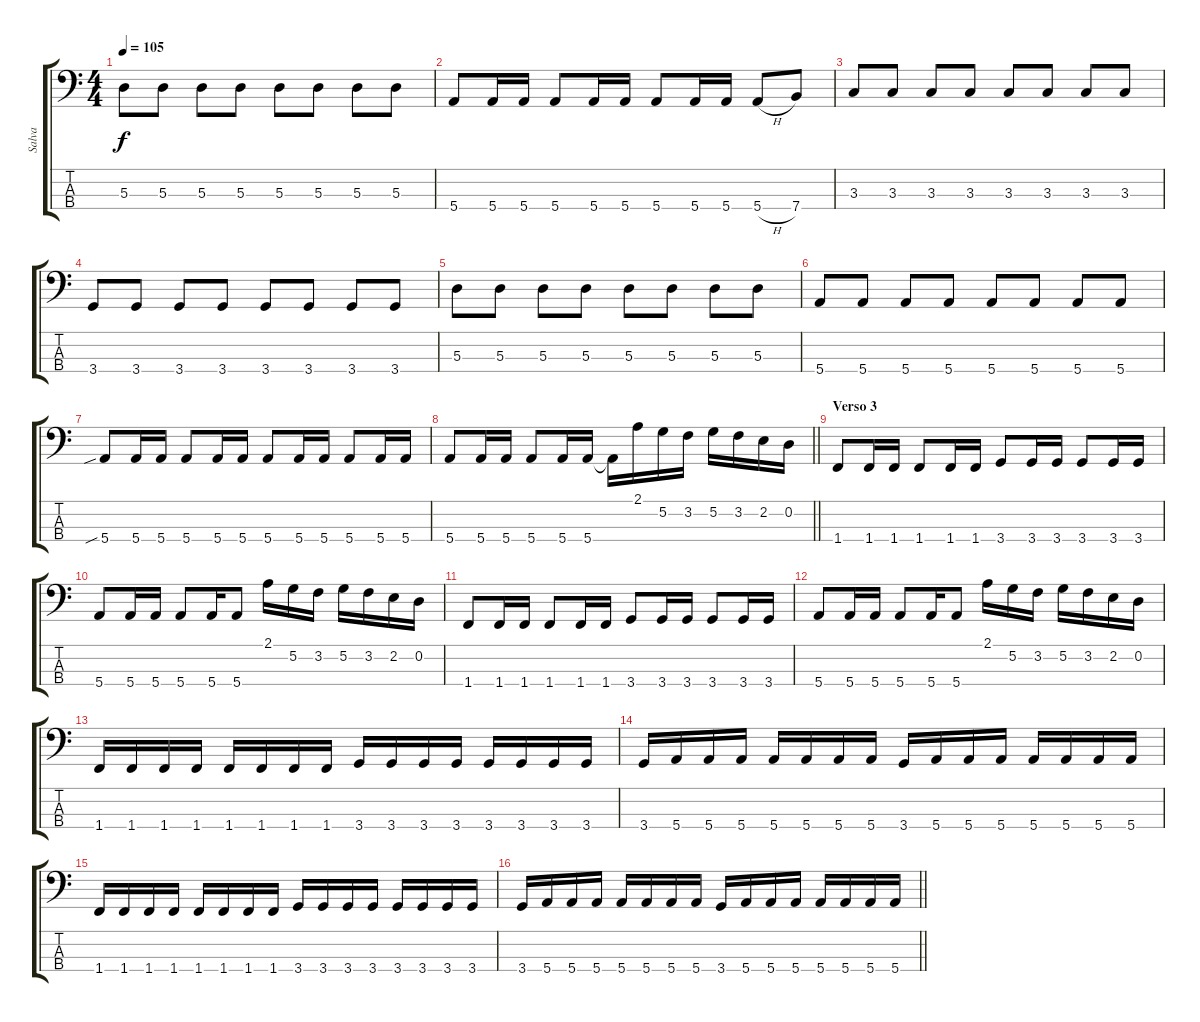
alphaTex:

\track ("Salva" "Salva") {instrument electricbassfinger}
\staff {score tabs}
\tuning (G2 D2 A1 E1) {hide}
\ts (4 4)
\tempo 105
\clef f4
\ks c
5.3.8{dy f} 5.3.8 5.3.8 5.3.8 5.3.8 5.3.8 5.3.8 5.3.8 |
5.4.8 5.4.16 5.4.16 5.4.8 5.4.16 5.4.16 5.4.8 5.4.16 5.4.16 5.4{h}.8 7.4.8 |
3.3.8 3.3.8 3.3.8 3.3.8 3.3.8 3.3.8 3.3.8 3.3.8 |
3.4.8 3.4.8 3.4.8 3.4.8 3.4.8 3.4.8 3.4.8 3.4.8 |
5.3.8 5.3.8 5.3.8 5.3.8 5.3.8 5.3.8 5.3.8 5.3.8 |
5.4.8 5.4.8 5.4.8 5.4.8 5.4.8 5.4.8 5.4.8 5.4.8 |
5.4{sib}.8 5.4.16 5.4.16 5.4.8 5.4.16 5.4.16 5.4.8 5.4.16 5.4.16 5.4.8 5.4.16 5.4.16 |
\barLineRight lightlight
5.4.8 5.4.16 5.4.16 5.4.8 5.4.16 5.4.16 5.4{t}.16 2.1.16 5.2.16 3.2.16 5.2.16 3.2.16 2.2.16 0.2.16 |
\section ("" "Verso 3")
1.4.8 1.4.16 1.4.16 1.4.8 1.4.16 1.4.16 3.4.8 3.4.16 3.4.16 3.4.8 3.4.16 3.4.16 |
5.4.8 5.4.16 5.4.16 5.4.8 5.4.16 5.4.8 2.1.16 5.2.16 3.2.16 5.2.16 3.2.16 2.2.16 0.2.16 |
1.4.8 1.4.16 1.4.16 1.4.8 1.4.16 1.4.16 3.4.8 3.4.16 3.4.16 3.4.8 3.4.16 3.4.16 |
5.4.8 5.4.16 5.4.16 5.4.8 5.4.16 5.4.8 2.1.16 5.2.16 3.2.16 5.2.16 3.2.16 2.2.16 0.2.16 |
1.4.16 1.4.16 1.4.16 1.4.16 1.4.16 1.4.16 1.4.16 1.4.16 3.4.16 3.4.16 3.4.16 3.4.16 3.4.16 3.4.16 3.4.16 3.4.16 |
3.4.16 5.4.16 5.4.16 5.4.16 5.4.16 5.4.16 5.4.16 5.4.16 3.4.16 5.4.16 5.4.16 5.4.16 5.4.16 5.4.16 5.4.16 5.4.16 |
1.4.16 1.4.16 1.4.16 1.4.16 1.4.16 1.4.16 1.4.16 1.4.16 3.4.16 3.4.16 3.4.16 3.4.16 3.4.16 3.4.16 3.4.16 3.4.16 |
\barLineRight lightlight
3.4.16 5.4.16 5.4.16 5.4.16 5.4.16 5.4.16 5.4.16 5.4.16 3.4.16 5.4.16 5.4.16 5.4.16 5.4.16 5.4.16 5.4.16 5.4.16
